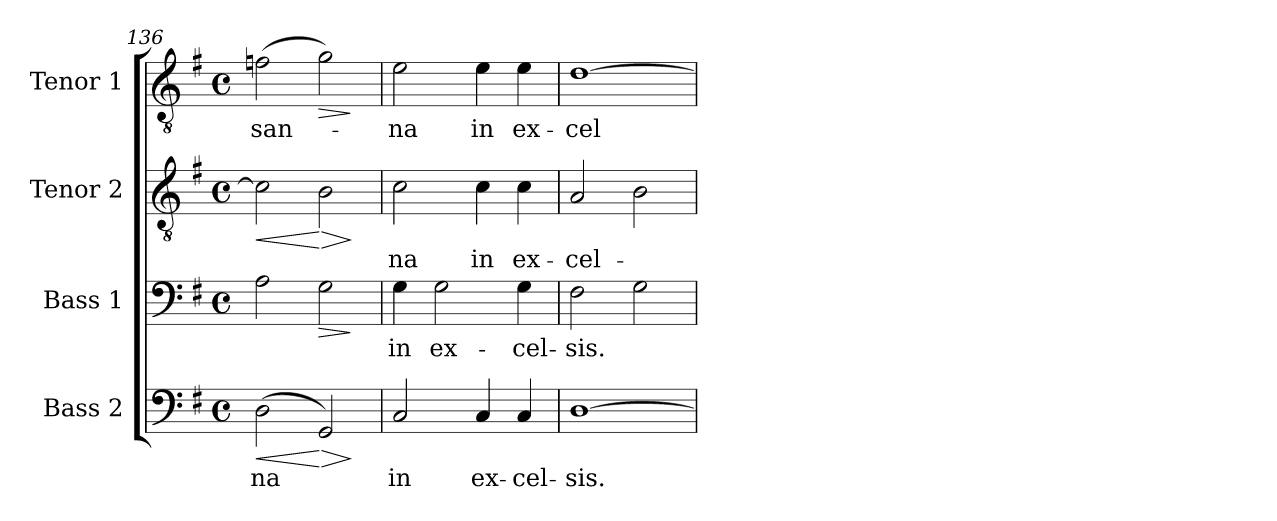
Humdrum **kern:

**kern	**text	**dynam	**kern	**text	**dynam	**kern	**text	**dynam	**kern	**text	**dynam
*part4	*part4	*part4	*part3	*part3	*part3	*part2	*part2	*part2	*part1	*part1	*part1
*staff4	*staff4	*staff4	*staff3	*staff3	*staff3	*staff2	*staff2	*staff2	*staff1	*staff1	*staff1
*I"Bass 2	*	*	*I"Bass 1	*	*	*I"Tenor 2	*	*	*I"Tenor 1	*	*
*I'B. 2	*	*	*I'B. 1	*	*	*I'T. 2	*	*	*I'T. 1	*	*
*clefF4	*	*	*clefF4	*	*	*clefGv2	*	*	*clefGv2	*	*
*k[f#]	*	*	*k[f#]	*	*	*k[f#]	*	*	*k[f#]	*	*
*G:	*	*	*G:	*	*	*G:	*	*	*G:	*	*
*M4/4	*	*	*M4/4	*	*	*M4/4	*	*	*M4/4	*	*
*met(c)	*	*	*met(c)	*	*	*met(c)	*	*	*met(c)	*	*
=136	=136	=136	=136	=136	=136	=136	=136	=136	=136	=136	=136
!	!LO:LY:b	!LO:HP:b	!	!	!	!	!	!LO:HP:b	!	!LO:LY:b	!
(>2D\	-na	<	2A\	.	.	2c\]	.	<	(>2fn\	-san-	.
!	!	!LO:HP:n=1:b	!	!	!LO:HP:b	!	!	!LO:HP:n=1:b	!	!	!LO:HP:b
2GG/)	.	[ >	2G\	.	>	2B\	.	[ >	2g\)	.	>
.	.	]	.	.	]	.	.	]	.	.	]
=137	=137	=137	=137	=137	=137	=137	=137	=137	=137	=137	=137
!	!LO:LY:b	!	!	!LO:LY:b	!	!	!LO:LY:b	!	!	!LO:LY:b	!
2C/	in	.	4G\	in	.	2c\	-na	.	2e\	-na	.
!	!	!	!	!LO:LY:b	!	!	!	!	!	!	!
.	.	.	2G\	ex-	.	.	.	.	.	.	.
!	!LO:LY:b	!	!	!	!	!	!LO:LY:b	!	!	!LO:LY:b	!
4C/	ex-	.	.	.	.	4c\	in	.	4e\	in	.
!	!LO:LY:b	!	!	!LO:LY:b	!	!	!LO:LY:b	!	!	!LO:LY:b	!
4C/	-cel-	.	4G\	-cel-	.	4c\	ex-	.	4e\	ex-	.
=138	=138	=138	=138	=138	=138	=138	=138	=138	=138	=138	=138
!	!LO:LY:b	!	!	!LO:LY:b	!	!	!LO:LY:b	!	!	!LO:LY:b	!
[1D	-sis.	.	2F#\	-sis.	.	2A/	-cel-	.	[1d	-cel-	.
.	.	.	2G\	.	.	2B\	.	.	.	.	.
=	=	=	=	=	=	=	=	=	=	=	=
*-	*-	*-	*-	*-	*-	*-	*-	*-	*-	*-	*-
